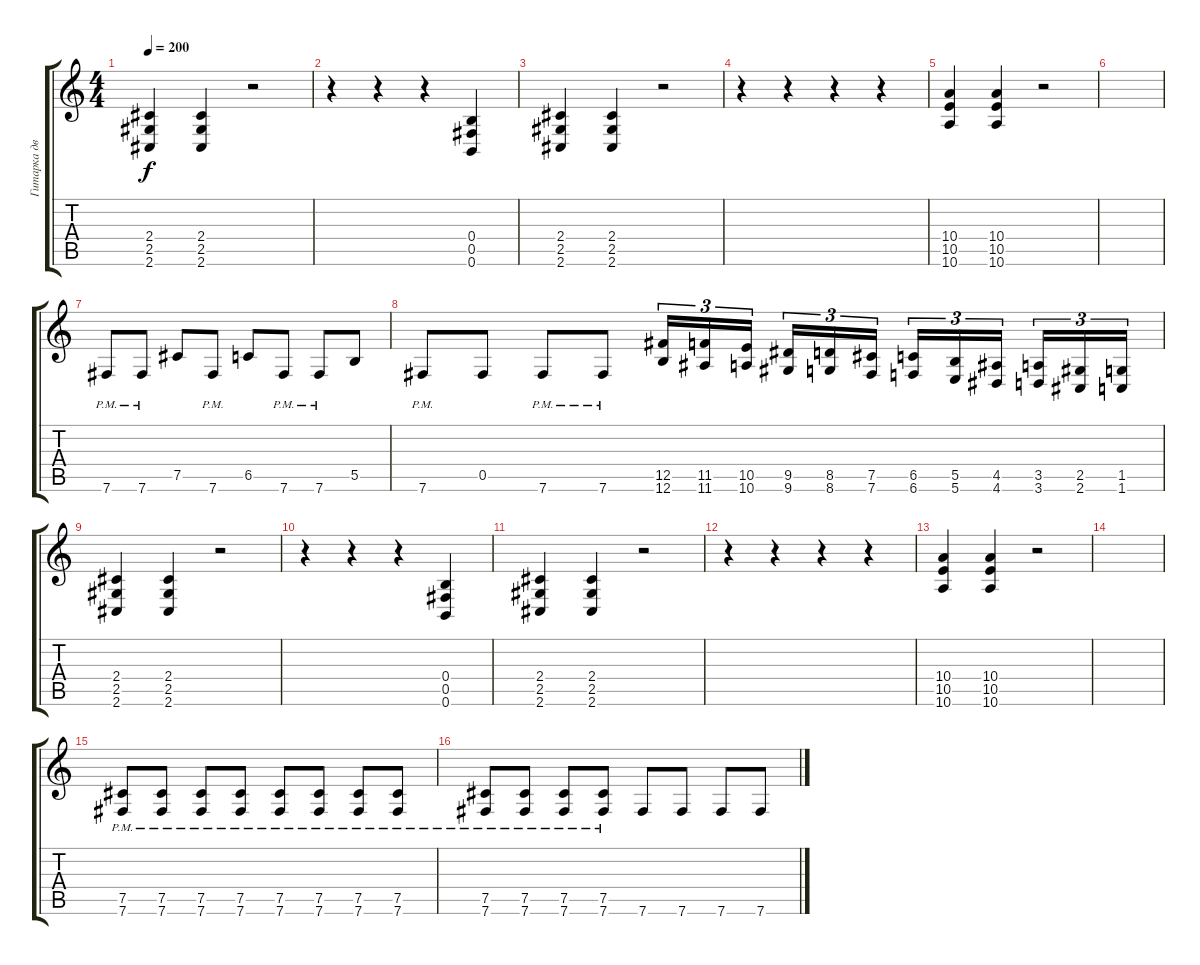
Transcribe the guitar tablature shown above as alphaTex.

\track ("Гитарка два" "Гитарка дв") {instrument distortionguitar}
\staff {score tabs}
\tuning (Db4 Ab3 E3 B2 Gb2 B1) {hide}
\ts (4 4)
\tempo 200
\clef g2
\ks c
(2.4 2.5 2.6).4{dy f} (2.4 2.5 2.6).4 r.2 |
r.4 r.4 r.4 (0.4 0.5 0.6).4 |
(2.4 2.5 2.6).4 (2.4 2.5 2.6).4 r.2 |
r.4 r.4 r.4 r.4 |
(10.4 10.5 10.6).4 (10.4 10.5 10.6).4 r.2 |
|
7.6{pm}.8 7.6{pm}.8 7.5.8 7.6{pm}.8 6.5.8 7.6{pm}.8 7.6{pm}.8 5.5.8 |
7.6{pm}.8 0.5.8 7.6{pm}.8 7.6{pm}.8 (12.5 12.6).16{tu (3 2)} (11.5 11.6).16{tu (3 2)} (10.5 10.6).16{tu (3 2) beam splitsecondary} (9.5 9.6).16{tu (3 2)} (8.5 8.6).16{tu (3 2)} (7.5 7.6).16{tu (3 2)} (6.5 6.6).16{tu (3 2)} (5.5 5.6).16{tu (3 2)} (4.5 4.6).16{tu (3 2) beam splitsecondary} (3.5 3.6).16{tu (3 2)} (2.5 2.6).16{tu (3 2)} (1.5 1.6).16{tu (3 2)} |
(2.4 2.5 2.6).4 (2.4 2.5 2.6).4 r.2 |
r.4 r.4 r.4 (0.4 0.5 0.6).4 |
(2.4 2.5 2.6).4 (2.4 2.5 2.6).4 r.2 |
r.4 r.4 r.4 r.4 |
(10.4 10.5 10.6).4 (10.4 10.5 10.6).4 r.2 |
|
(7.5{pm} 7.6{pm}).8 (7.5{pm} 7.6{pm}).8 (7.5{pm} 7.6{pm}).8 (7.5{pm} 7.6{pm}).8 (7.5{pm} 7.6{pm}).8 (7.5{pm} 7.6{pm}).8 (7.5{pm} 7.6{pm}).8 (7.5{pm} 7.6{pm}).8 |
(7.5{pm} 7.6{pm}).8 (7.5{pm} 7.6{pm}).8 (7.5{pm} 7.6{pm}).8 (7.5{pm} 7.6{pm}).8 7.6.8 7.6.8 7.6.8 7.6.8
